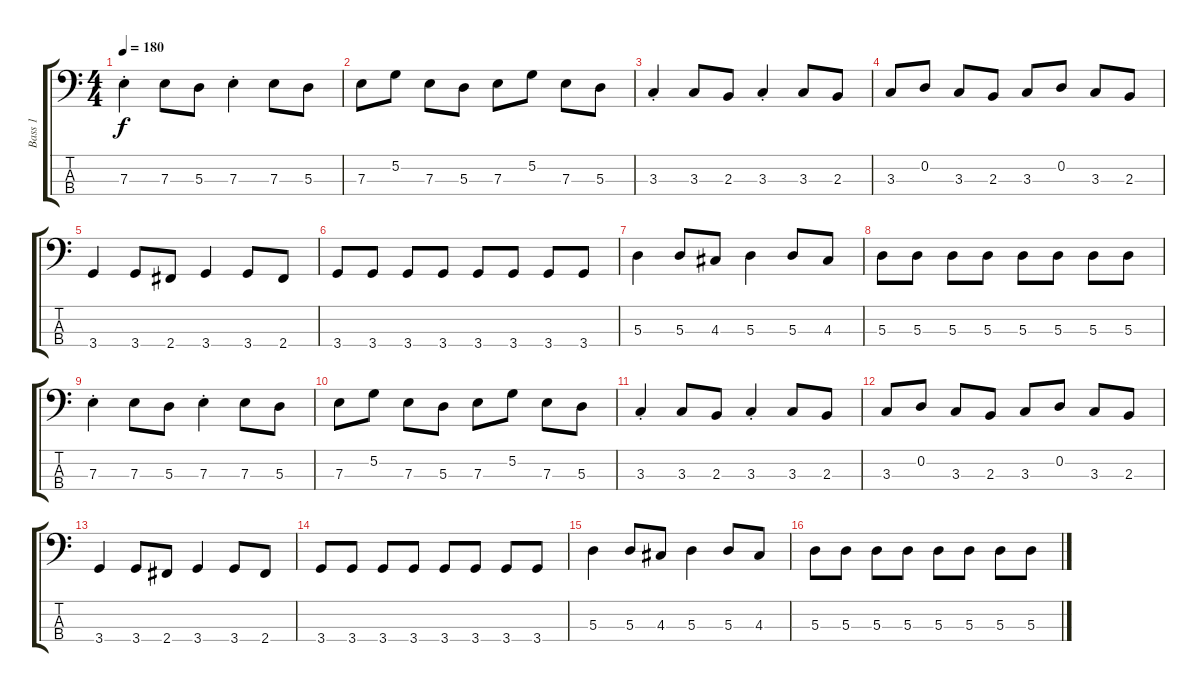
\track ("Bass 1" "Bass 1") {instrument electricbasspick}
\staff {score tabs}
\tuning (G2 D2 A1 E1) {hide}
\ts (4 4)
\tempo 180
\clef f4
\ks c
7.3{st}.4{dy f instrument electricbasspick} 7.3.8 5.3.8 7.3{st}.4 7.3.8 5.3.8 |
7.3.8 5.2.8 7.3.8 5.3.8 7.3.8 5.2.8 7.3.8 5.3.8 |
3.3{st}.4 3.3.8 2.3.8 3.3{st}.4 3.3.8 2.3.8 |
3.3.8 0.2.8 3.3.8 2.3.8 3.3.8 0.2.8 3.3.8 2.3.8 |
3.4.4 3.4.8 2.4.8 3.4.4 3.4.8 2.4.8 |
3.4.8 3.4.8 3.4.8 3.4.8 3.4.8 3.4.8 3.4.8 3.4.8 |
5.3.4 5.3.8 4.3.8 5.3.4 5.3.8 4.3.8 |
5.3.8 5.3.8 5.3.8 5.3.8 5.3.8 5.3.8 5.3.8 5.3.8 |
7.3{st}.4 7.3.8 5.3.8 7.3{st}.4 7.3.8 5.3.8 |
7.3.8 5.2.8 7.3.8 5.3.8 7.3.8 5.2.8 7.3.8 5.3.8 |
3.3{st}.4 3.3.8 2.3.8 3.3{st}.4 3.3.8 2.3.8 |
3.3.8 0.2.8 3.3.8 2.3.8 3.3.8 0.2.8 3.3.8 2.3.8 |
3.4.4 3.4.8 2.4.8 3.4.4 3.4.8 2.4.8 |
3.4.8 3.4.8 3.4.8 3.4.8 3.4.8 3.4.8 3.4.8 3.4.8 |
5.3.4 5.3.8 4.3.8 5.3.4 5.3.8 4.3.8 |
5.3.8 5.3.8 5.3.8 5.3.8 5.3.8 5.3.8 5.3.8 5.3.8
